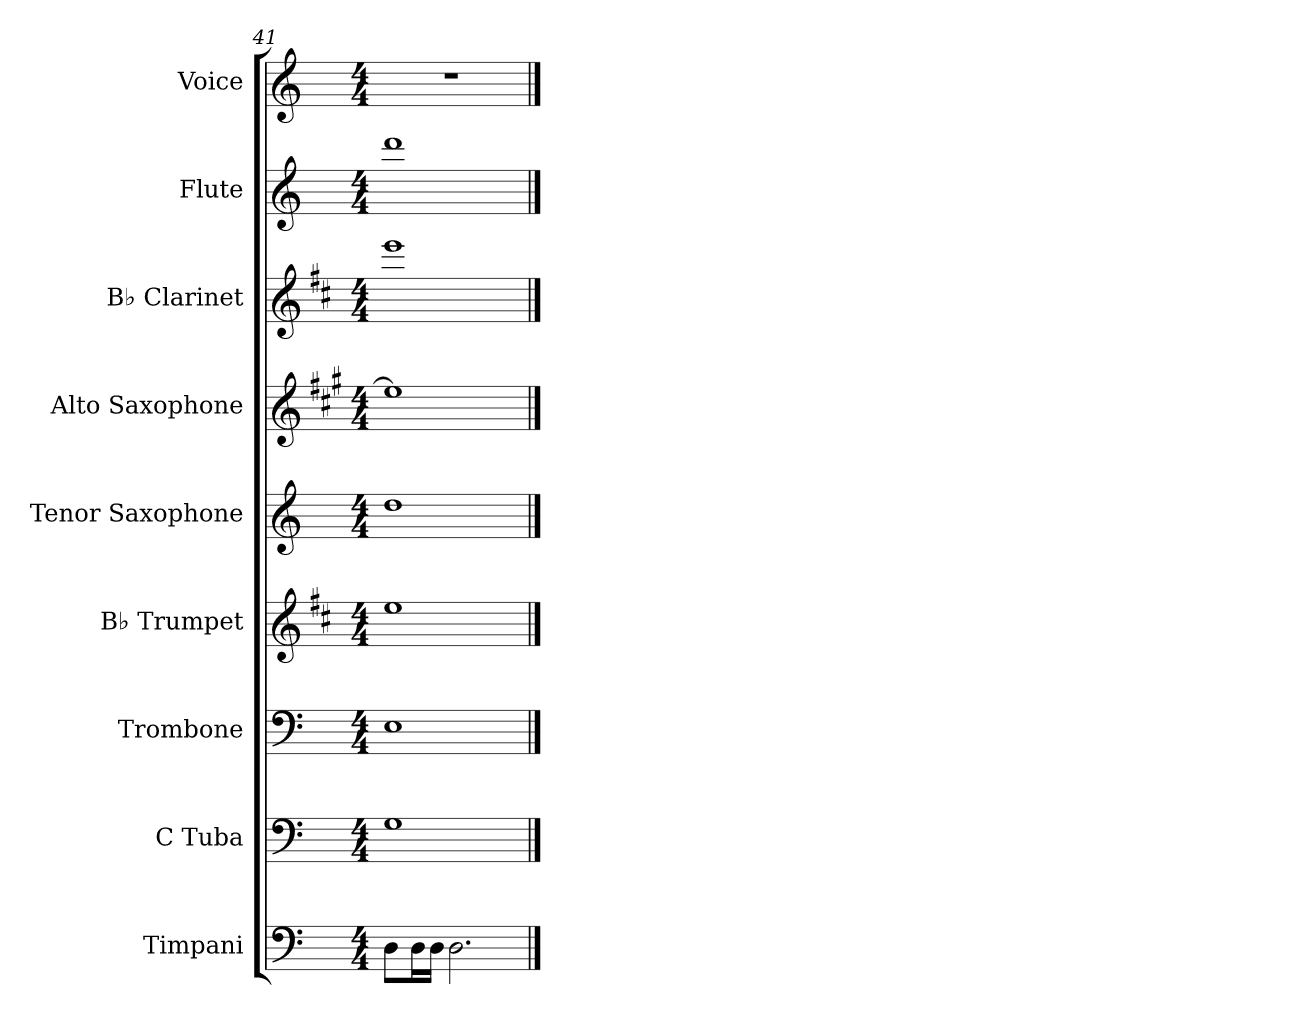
**kern	**kern	**kern	**kern	**kern	**kern	**kern	**kern	**kern
*part9	*part8	*part7	*part6	*part5	*part4	*part3	*part2	*part1
*staff9	*staff8	*staff7	*staff6	*staff5	*staff4	*staff3	*staff2	*staff1
*I"Timpani	*I"C Tuba	*I"Trombone	*I"B♭ Trumpet	*I"Tenor Saxophone	*I"Alto Saxophone	*I"B♭ Clarinet	*I"Flute	*I"Voice
*I'Timp.	*I'C Tu.	*I'Trb.	*I'B♭ Tpt.	*I'T. Sax.	*I'A. Sax.	*I'B♭ Cl.	*I'Fl.	*I'Vo.
!!LO:PB:g=z
*clefF4	*clefF4	*clefF4	*clefG2	*clefG2	*clefG2	*clefG2	*clefG2	*clefG2
*	*	*	*ITrd1c2	*ITrd8c14	*ITrd5c9	*ITrd1c2	*	*
*k[]	*k[]	*k[]	*k[]	*k[]	*k[]	*k[]	*k[]	*k[]
*C:	*C:	*C:	*C:	*C:	*C:	*C:	*C:	*C:
*M4/4	*M4/4	*M4/4	*M4/4	*M4/4	*M4/4	*M4/4	*M4/4	*M4/4
=41	=41	=41	=41	=41	=41	=41	=41	=41
8D\L	1G	1E	1dd	1d	1g]	1ddd	1ddd	1r
16D\L	.	.	.	.	.	.	.	.
16D\JJ	.	.	.	.	.	.	.	.
2.D\	.	.	.	.	.	.	.	.
==	==	==	==	==	==	==	==	==
*-	*-	*-	*-	*-	*-	*-	*-	*-
